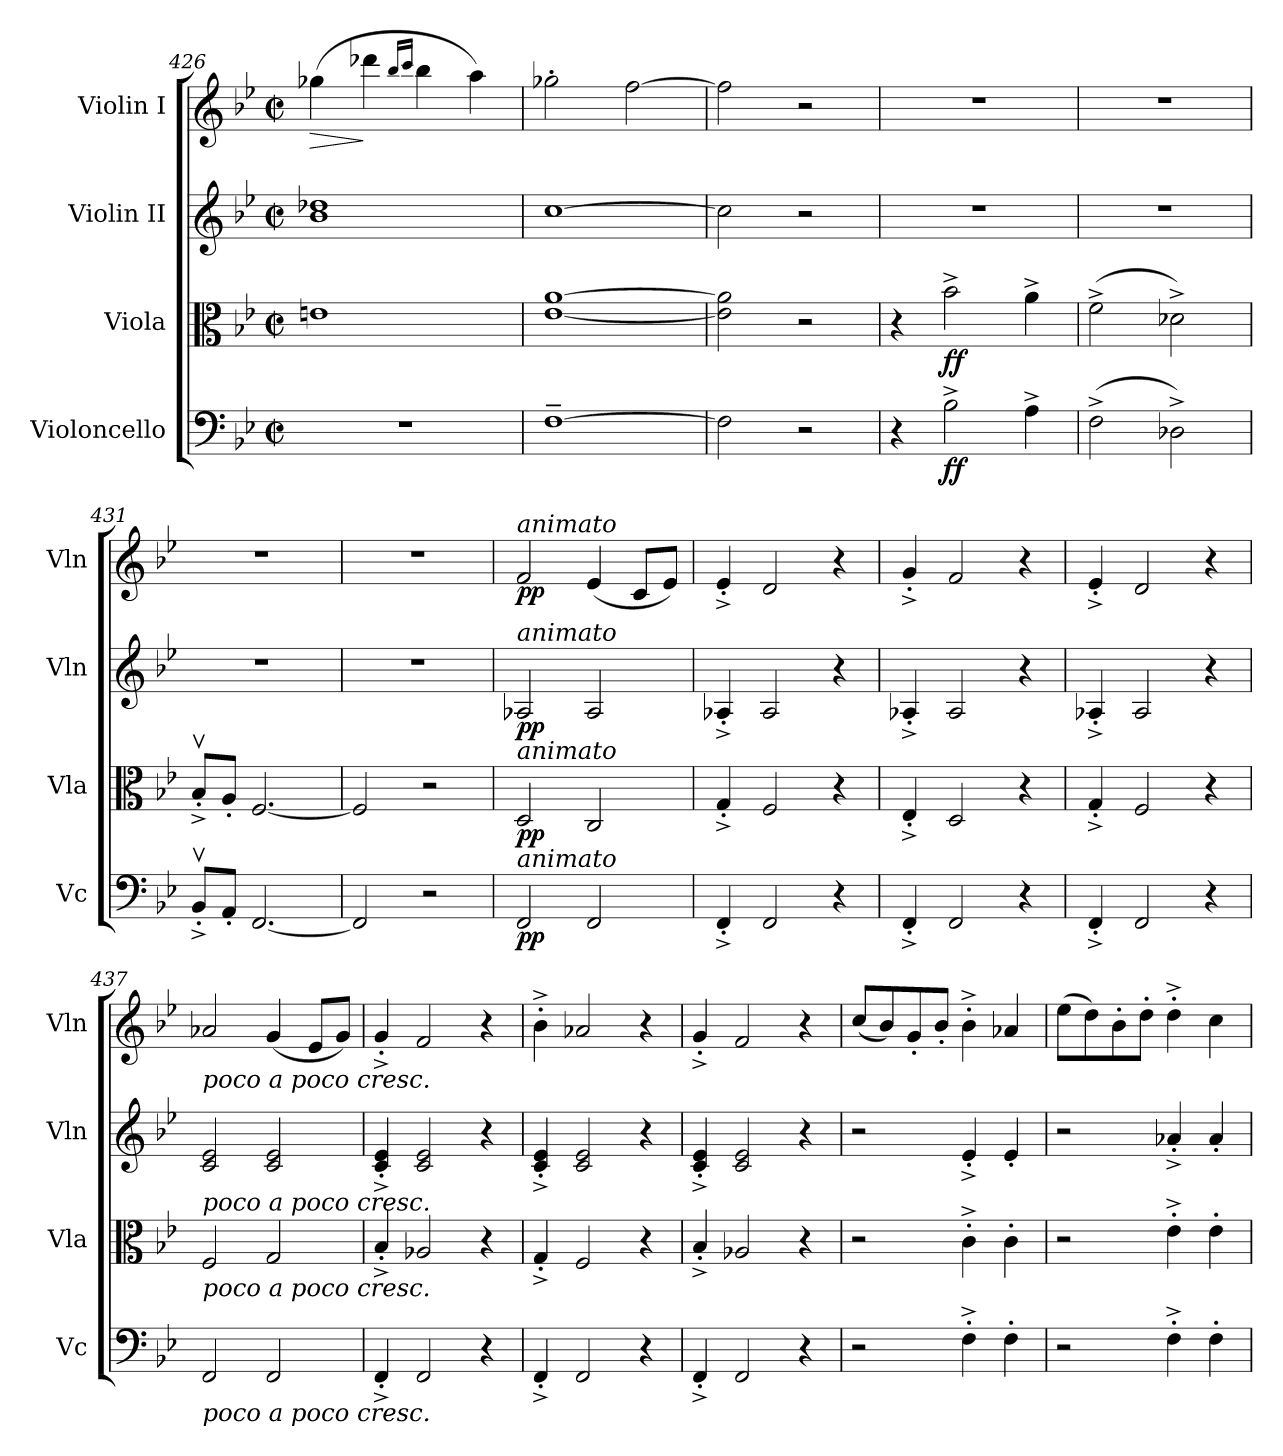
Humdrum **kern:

**kern	**dynam	**kern	**dynam	**kern	**dynam	**kern	**dynam
*part4	*part4	*part3	*part3	*part2	*part2	*part1	*part1
*staff4	*staff4	*staff3	*staff3	*staff2	*staff2	*staff1	*staff1
*I"Violoncello	*	*I"Viola	*	*I"Violin II	*	*I"Violin I	*
*I'Vc	*	*I'Vla	*	*I'Vln	*	*I'Vln	*
*clefF4	*	*clefC3	*	*clefG2	*	*clefG2	*
*k[b-e-]	*	*k[b-e-]	*	*k[b-e-]	*	*k[b-e-]	*
*M2/2	*	*M2/2	*	*M2/2	*	*M2/2	*
*met(c|)	*	*met(c|)	*	*met(c|)	*	*met(c|)	*
=426	=426	=426	=426	=426	=426	=426	=426
!	!	!	!	!	!	!	!LO:HP:b
1r	.	1en	.	1b- 1dd-X	.	(>4gg-X\	>
.	.	.	.	.	.	4ddd-X\	]
.	.	.	.	.	.	16qbb-/LL	.
.	.	.	.	.	.	16qccc/JJ	.
.	.	.	.	.	.	4bb-\	.
.	.	.	.	.	.	4aa\)	.
=427	=427	=427	=427	=427	=427	=427	=427
[1F~	.	[1e- [1a	.	[1cc	.	2gg-X'\	.
.	.	.	.	.	.	[2ff\	.
=428	=428	=428	=428	=428	=428	=428	=428
2F\]	.	2e-\] 2a\]	.	2cc\]	.	2ff\]	.
2r	.	2r	.	2r	.	2r	.
!!LO:LB:g=z
=429	=429	=429	=429	=429	=429	=429	=429
4r	.	4r	.	1r	.	1r	.
!	!LO:DY:b	!	!LO:DY:b	!	!	!	!
2B-^\	ff	2b-^\	ff	.	.	.	.
4A^\	.	4a^\	.	.	.	.	.
=430	=430	=430	=430	=430	=430	=430	=430
(>2F^\	.	(>2f^\	.	1r	.	1r	.
2D-X^\)	.	2d-X^\)	.	.	.	.	.
=431	=431	=431	=431	=431	=431	=431	=431
8BB-v'^/L	.	8B-v'^/L	.	1r	.	1r	.
8AA'/J	.	8A'/J	.	.	.	.	.
[2.FF/	.	[2.F/	.	.	.	.	.
=432	=432	=432	=432	=432	=432	=432	=432
2FF/]	.	2F/]	.	1r	.	1r	.
2r	.	2r	.	.	.	.	.
=433	=433	=433	=433	=433	=433	=433	=433
!!LO:REH:place=s1:a:B:fs=14:t=K
*	*	*	*	*	*	*MM240	*
!	!	!	!	!	!	!LO:TX:a:i:t=animato	!
!	!	!	!	!LO:TX:a:i:t=animato	!	!	!
!	!	!LO:TX:a:i:t=animato	!	!	!	!	!
!LO:TX:a:i:t=animato	!	!	!	!	!	!	!
!	!LO:DY:b	!	!LO:DY:b	!	!LO:DY:b	!	!LO:DY:b
2FF/	pp	2D/	pp	2A-X/	pp	2f/	pp
2FF/	.	2C/	.	2A-/	.	(<4e-/	.
.	.	.	.	.	.	8c/L	.
.	.	.	.	.	.	8e-/J)	.
=434	=434	=434	=434	=434	=434	=434	=434
4FF'^/	.	4G'^/	.	4A-X'^/	.	4e-'^/	.
2FF/	.	2F/	.	2A-/	.	2d/	.
4r	.	4r	.	4r	.	4r	.
=435	=435	=435	=435	=435	=435	=435	=435
4FF'^/	.	4E-'^/	.	4A-X'^/	.	4g'^/	.
2FF/	.	2D/	.	2A-/	.	2f/	.
4r	.	4r	.	4r	.	4r	.
=436	=436	=436	=436	=436	=436	=436	=436
4FF'^/	.	4G'^/	.	4A-X'^/	.	4e-'^/	.
2FF/	.	2F/	.	2A-/	.	2d/	.
4r	.	4r	.	4r	.	4r	.
=437	=437	=437	=437	=437	=437	=437	=437
!	!	!	!	!	!	!LO:TX:b:i:t=poco a poco cresc.	!
!	!	!	!	!LO:TX:b:i:t=poco a poco cresc.	!	!	!
!	!	!LO:TX:b:i:t=poco a poco cresc.	!	!	!	!	!
!LO:TX:b:i:t=poco a poco cresc.	!	!	!	!	!	!	!
2FF/	.	2F/	.	2c/ 2e-/	.	2a-X/	.
2FF/	.	2G/	.	2c/ 2e-/	.	(<4g/	.
.	.	.	.	.	.	8e-/L	.
.	.	.	.	.	.	8g/J)	.
=438	=438	=438	=438	=438	=438	=438	=438
4FF'^/	.	4B-'^/	.	4c/'^ 4e-/'^	.	4g'^/	.
2FF/	.	2A-X/	.	2c/ 2e-/	.	2f/	.
4r	.	4r	.	4r	.	4r	.
!!LO:PB:g=z
=439	=439	=439	=439	=439	=439	=439	=439
4FF'^/	.	4G'^/	.	4c/'^ 4e-/'^	.	4b-'^\	.
2FF/	.	2F/	.	2c/ 2e-/	.	2a-X/	.
4r	.	4r	.	4r	.	4r	.
=440	=440	=440	=440	=440	=440	=440	=440
4FF'^/	.	4B-'^/	.	4c/'^ 4e-/'^	.	4g'^/	.
2FF/	.	2A-X/	.	2c/ 2e-/	.	2f/	.
4r	.	4r	.	4r	.	4r	.
=441	=441	=441	=441	=441	=441	=441	=441
2r	.	2r	.	2r	.	(<8cc/L	.
.	.	.	.	.	.	8b-/)	.
.	.	.	.	.	.	8g'/	.
.	.	.	.	.	.	8b-'/J	.
4F'^\	.	4c'^\	.	4e-'^/	.	4b-'^\	.
4F'\	.	4c'\	.	4e-'/	.	4a-X/	.
=442	=442	=442	=442	=442	=442	=442	=442
2r	.	2r	.	2r	.	(>8ee-\L	.
.	.	.	.	.	.	8dd\)	.
.	.	.	.	.	.	8b-'\	.
.	.	.	.	.	.	8dd'\J	.
4F'^\	.	4e-'^\	.	4a-X'^/	.	4dd'^\	.
4F'\	.	4e-'\	.	4a-'/	.	4cc\	.
=	=	=	=	=	=	=	=
*-	*-	*-	*-	*-	*-	*-	*-
